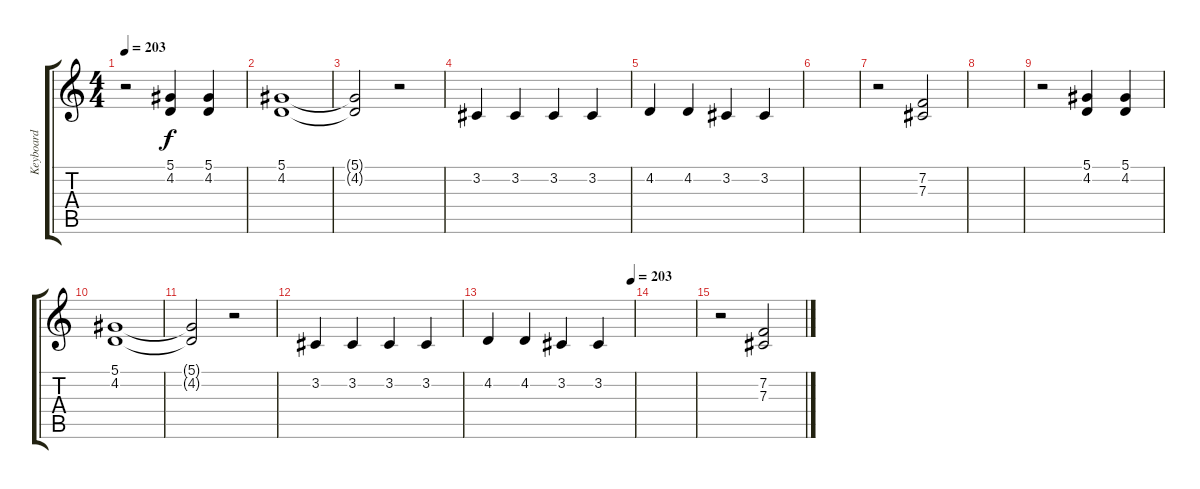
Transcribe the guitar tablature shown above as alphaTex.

\track ("Keyboard" "Keyboard") {instrument stringensemble1}
\staff {score tabs}
\tuning (Eb4 Bb3 Gb3 Db3 Ab2 Db2) {hide}
\ts (4 4)
\tempo 203
\clef g2
\ks c
r.2{dy f} (5.1 4.2).4 (5.1 4.2).4 |
(5.1 4.2).1 |
(5.1{t} 4.2{t}).2 r.2 |
3.2.4 3.2.4 3.2.4 3.2.4 |
4.2.4 4.2.4 3.2.4 3.2.4 |
|
r.2 (7.2 7.3).2 |
|
r.2 (5.1 4.2).4 (5.1 4.2).4 |
(5.1 4.2).1 |
(5.1{t} 4.2{t}).2 r.2 |
3.2.4 3.2.4 3.2.4 3.2.4 |
\tempo (203 0.984375)
4.2.4 4.2.4 3.2.4 3.2.4 |
|
r.2 (7.2 7.3).2
